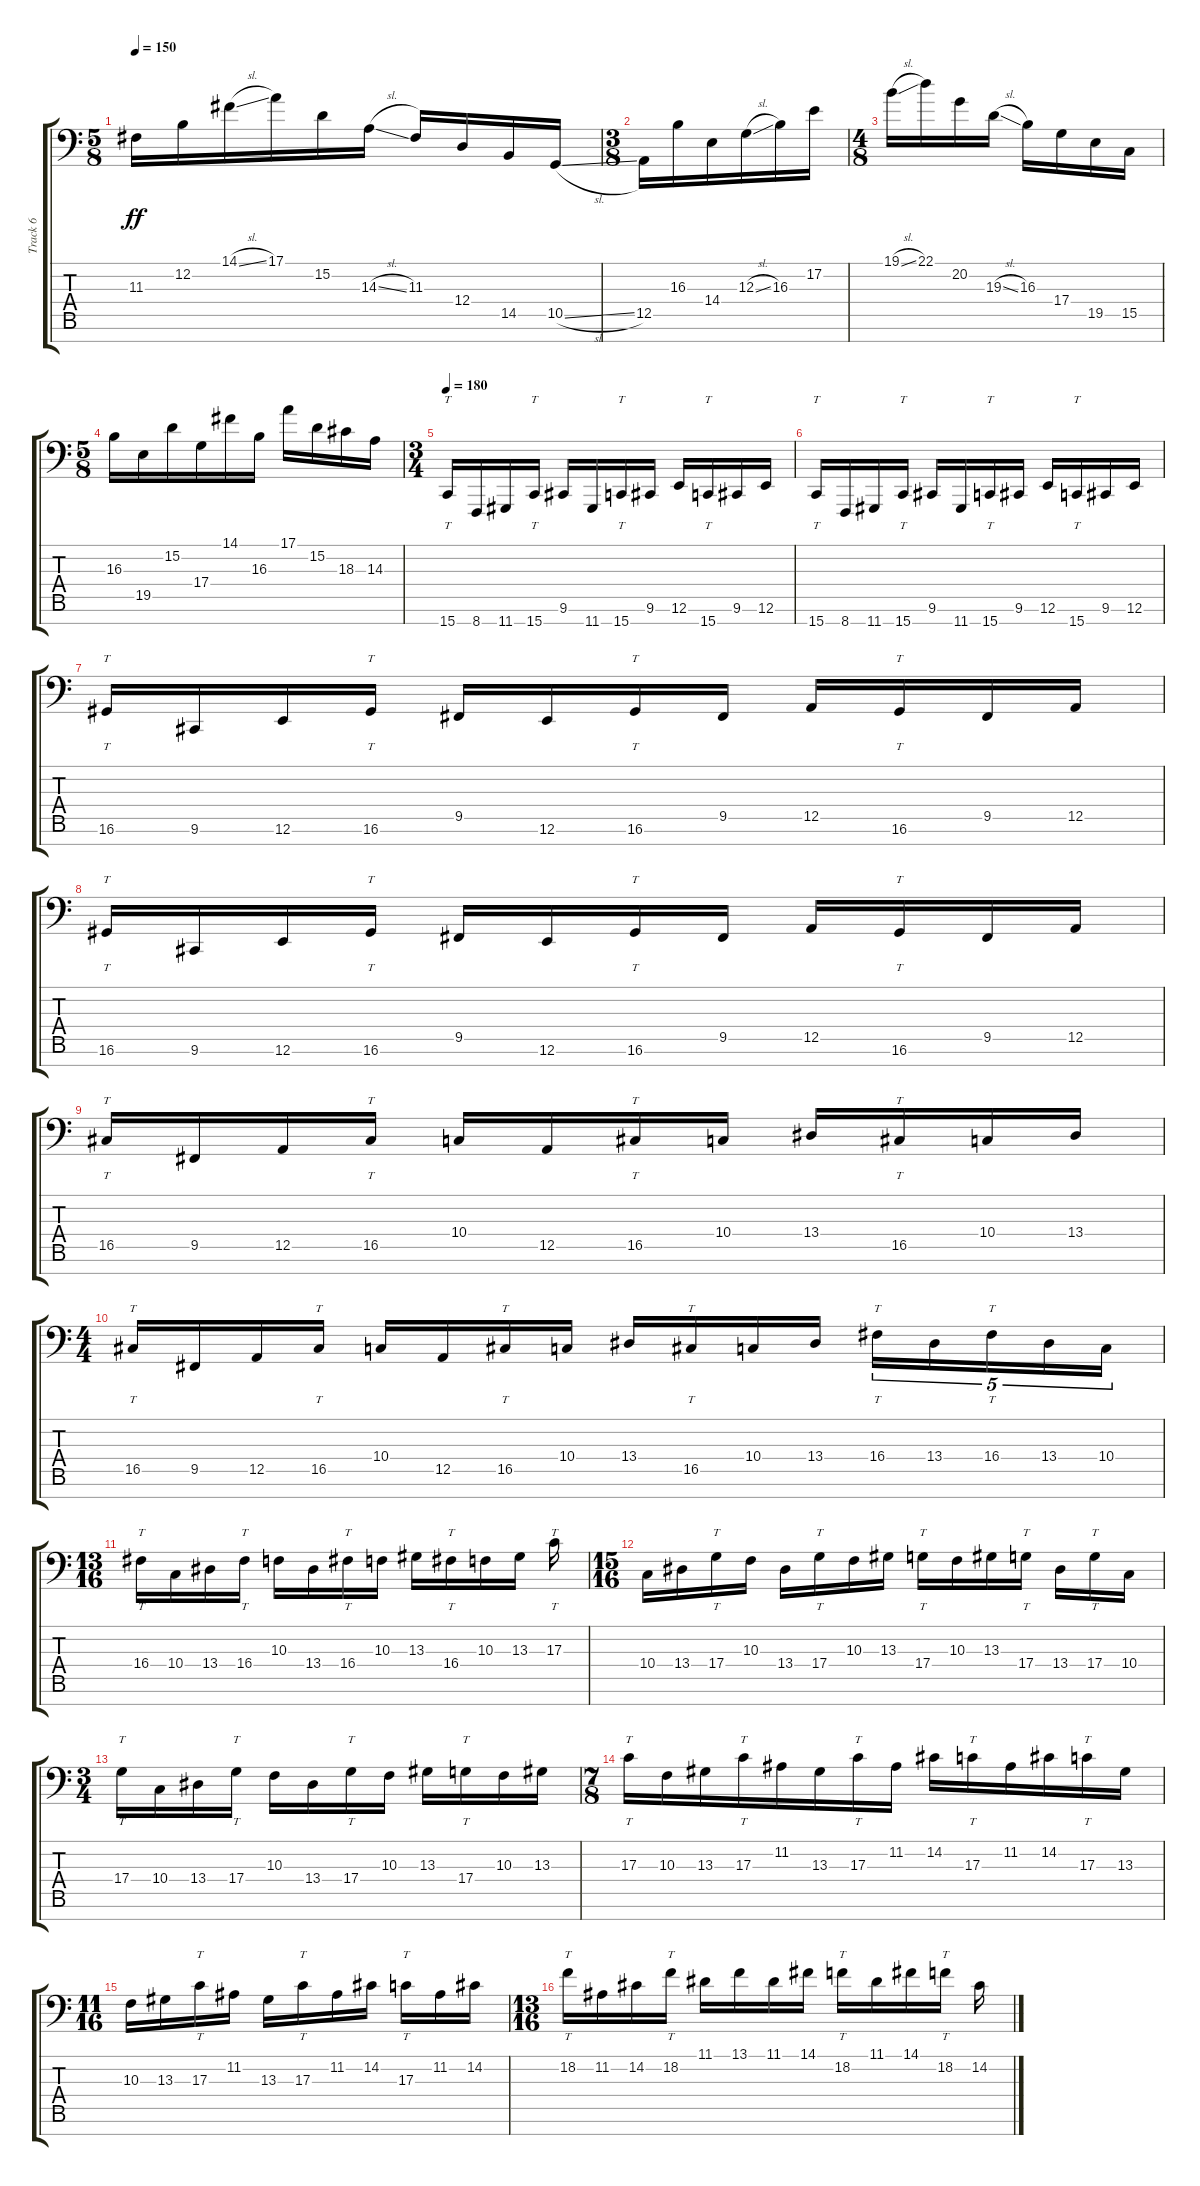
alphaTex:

\track ("Track 6" "Track 6") {instrument acousticgrandpiano}
\staff {score tabs}
\tuning (E3 B2 G2 D2 A1 E1 A0) {hide}
\ts (5 8)
\tempo 150
\clef f4
\ks c
11.3.16{dy ff} 12.2.16 14.1{sl}.16 17.1.16 15.2.16 14.3{sl}.16 11.3.16 12.4.16 14.5.16 10.5{sl}.16 |
\ts (3 8)
12.5.16 16.3.16 14.4.16 12.3{sl}.16 16.3.16 17.2.16 |
\ts (4 8)
19.1{sl}.16 22.1.16 20.2.16 19.3{sl}.16 16.3.16 17.4.16 19.5.16 15.5.16 |
\ts (5 8)
16.3.16 19.5.16 15.2.16 17.4.16 14.1.16 16.3.16 17.1.16 15.2.16 18.3.16 14.3.16 |
\ts (3 4)
\tempo 180
15.7.16{tt} 8.7.16 11.7.16 15.7.16{tt} 9.6.16 11.7.16 15.7.16{tt} 9.6.16 12.6.16 15.7.16{tt} 9.6.16 12.6.16 |
15.7.16{tt} 8.7.16 11.7.16 15.7.16{tt} 9.6.16 11.7.16 15.7.16{tt} 9.6.16 12.6.16 15.7.16{tt} 9.6.16 12.6.16 |
16.6.16{tt} 9.6.16 12.6.16 16.6.16{tt} 9.5.16 12.6.16 16.6.16{tt} 9.5.16 12.5.16 16.6.16{tt} 9.5.16 12.5.16 |
16.6.16{tt} 9.6.16 12.6.16 16.6.16{tt} 9.5.16 12.6.16 16.6.16{tt} 9.5.16 12.5.16 16.6.16{tt} 9.5.16 12.5.16 |
16.5.16{tt} 9.5.16 12.5.16 16.5.16{tt} 10.4.16 12.5.16 16.5.16{tt} 10.4.16 13.4.16 16.5.16{tt} 10.4.16 13.4.16 |
\ts (4 4)
16.5.16{tt} 9.5.16 12.5.16 16.5.16{tt} 10.4.16 12.5.16 16.5.16{tt} 10.4.16 13.4.16 16.5.16{tt} 10.4.16 13.4.16 16.4.16{tt tu (5 4)} 13.4.16{tu (5 4)} 16.4.16{tt tu (5 4)} 13.4.16{tu (5 4)} 10.4.16{tu (5 4)} |
\ts (13 16)
16.4.16{tt} 10.4.16 13.4.16 16.4.16{tt} 10.3.16 13.4.16 16.4.16{tt} 10.3.16 13.3.16 16.4.16{tt} 10.3.16 13.3.16 17.3.16{tt} |
\ts (15 16)
10.4.16 13.4.16 17.4.16{tt} 10.3.16 13.4.16 17.4.16{tt} 10.3.16 13.3.16 17.4.16{tt} 10.3.16 13.3.16 17.4.16{tt} 13.4.16 17.4.16{tt} 10.4.16 |
\ts (3 4)
17.4.16{tt} 10.4.16 13.4.16 17.4.16{tt} 10.3.16 13.4.16 17.4.16{tt} 10.3.16 13.3.16 17.4.16{tt} 10.3.16 13.3.16 |
\ts (7 8)
17.3.16{tt} 10.3.16 13.3.16 17.3.16{tt} 11.2.16 13.3.16 17.3.16{tt} 11.2.16 14.2.16 17.3.16{tt} 11.2.16 14.2.16 17.3.16{tt} 13.3.16 |
\ts (11 16)
10.3.16 13.3.16 17.3.16{tt} 11.2.16 13.3.16 17.3.16{tt} 11.2.16 14.2.16 17.3.16{tt} 11.2.16 14.2.16 |
\ts (13 16)
18.2.16{tt} 11.2.16 14.2.16 18.2.16{tt} 11.1.16 13.1.16 11.1.16 14.1.16 18.2.16{tt} 11.1.16 14.1.16 18.2.16{tt} 14.2.16
